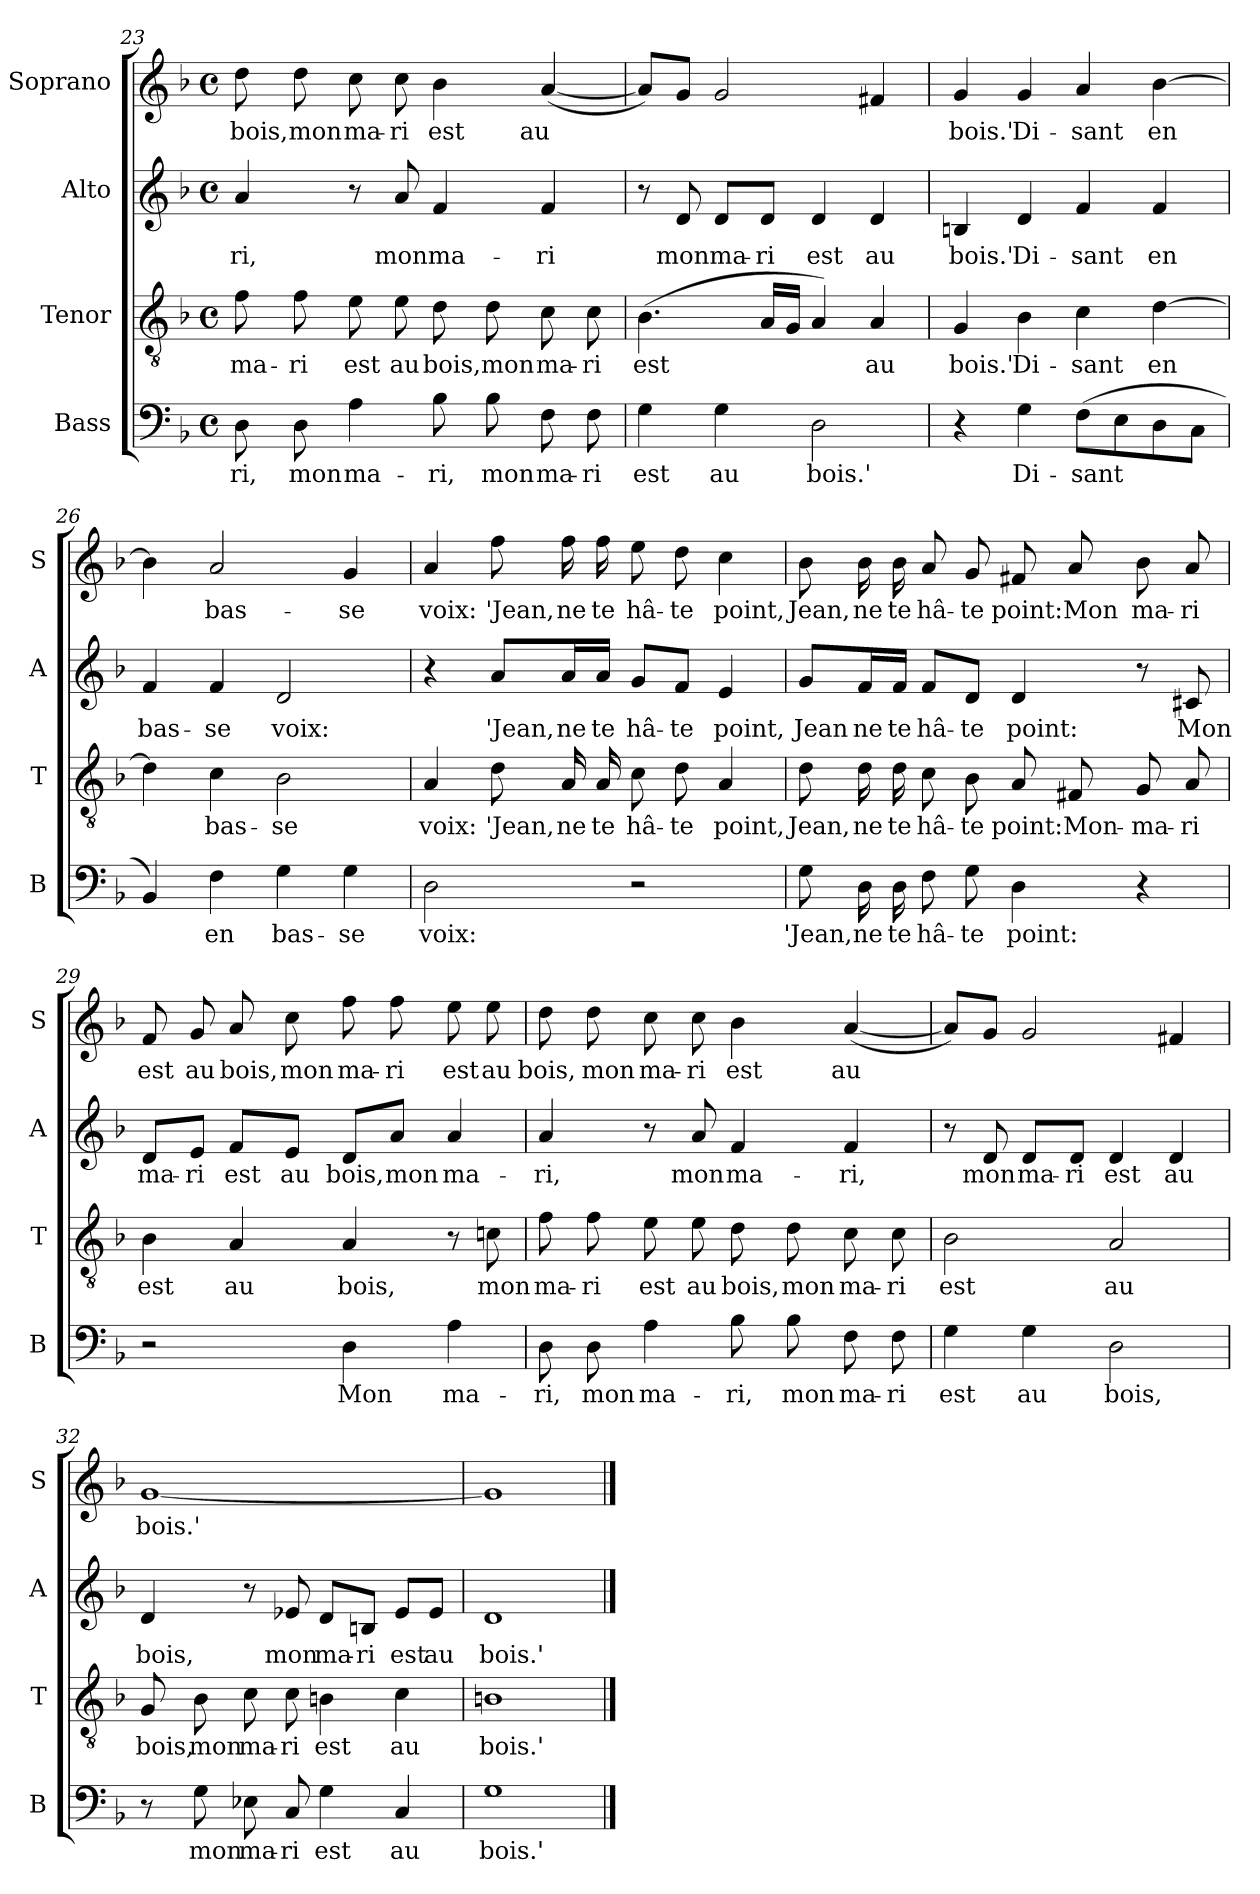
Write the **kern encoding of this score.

**kern	**text	**kern	**text	**kern	**text	**kern	**text
*part4	*part4	*part3	*part3	*part2	*part2	*part1	*part1
*staff4	*staff4	*staff3	*staff3	*staff2	*staff2	*staff1	*staff1
*I"Bass	*	*I"Tenor	*	*I"Alto	*	*I"Soprano	*
*I'B	*	*I'T	*	*I'A	*	*I'S	*
*clefF4	*	*clefGv2	*	*clefG2	*	*clefG2	*
*k[b-]	*	*k[b-]	*	*k[b-]	*	*k[b-]	*
*F:	*	*F:	*	*F:	*	*F:	*
*M4/4	*	*M4/4	*	*M4/4	*	*M4/4	*
*met(c)	*	*met(c)	*	*met(c)	*	*met(c)	*
=23	=23	=23	=23	=23	=23	=23	=23
8D\	-ri,	8f\	ma-	4a/	-ri,	8dd\	bois,
8D\	mon	8f\	-ri	.	.	8dd\	mon
4A\	ma-	8e\	est	8r	.	8cc\	ma-
.	.	8e\	au	8a/	mon	8cc\	-ri
8B-\	-ri,	8d\	bois,	4f/	ma-	4b-\	est
8B-\	mon	8d\	mon	.	.	.	.
8F\	ma-	8c\	ma-	4f/	-ri	([4a/	au
8F\	-ri	8c\	-ri	.	.	.	.
=24	=24	=24	=24	=24	=24	=24	=24
4G\	est	(4.B-\	est	8r	.	8a/L])	.
.	.	.	.	8d/	mon	8g/J	.
4G\	au	.	.	8d/L	ma-	2g/	.
.	.	16A/LL	.	8d/J	-ri	.	.
.	.	16G/JJ	.	.	.	.	.
2D\	bois.'	4A/)	.	4d/	est	.	.
.	.	4A/	au	4d/	au	4f#X/	.
!!LO:PB:g=z
=25	=25	=25	=25	=25	=25	=25	=25
4r	.	4G/	bois.'	4Bn/	bois.'	4g/	bois.'
4G\	Di-	4B-\	Di-	4d/	Di-	4g/	Di-
(8F\L	-sant	4c\	-sant	4f/	-sant	4a/	-sant
8E\	.	.	.	.	.	.	.
8D\	.	[4d\	en	4f/	en	[4b-\	en
8C\J	.	.	.	.	.	.	.
=26	=26	=26	=26	=26	=26	=26	=26
4BB-/)	.	4d\]	.	4f/	bas-	4b-\]	.
4F\	en	4c\	bas-	4f/	-se	2a/	bas-
4G\	bas-	2B-\	-se	2d/	voix:	.	.
4G\	-se	.	.	.	.	4g/	-se
=27	=27	=27	=27	=27	=27	=27	=27
2D\	voix:	4A/	voix:	4r	.	4a/	voix:
.	.	8d\	'Jean,	8a/L	'Jean,	8ff\	'Jean,
.	.	16A/	ne	16a/L	ne	16ff\	ne
.	.	16A/	te	16a/JJ	te	16ff\	te
2r	.	8c\	hâ-	8g/L	hâ-	8ee\	hâ-
.	.	8d\	-te	8f/J	-te	8dd\	-te
.	.	4A/	point,	4e/	point,	4cc\	point,
!!LO:LB:g=z
=28	=28	=28	=28	=28	=28	=28	=28
8G\	'Jean,	8d\	Jean,	8g/L	Jean	8b-\	Jean,
16D\	ne	16d\	ne	16f/L	ne	16b-\	ne
16D\	te	16d\	te	16f/JJ	te	16b-\	te
8F\	hâ-	8c\	hâ-	8f/L	hâ-	8a/	hâ-
8G\	-te	8B-\	-te	8d/J	-te	8g/	-te
4D\	point:	8A/	point:	4d/	point:	8f#X/	point:
.	.	8F#X/	Mon-	.	.	8a/	Mon
4r	.	8G/	-ma-	8r	.	8b-\	ma-
.	.	8A/	-ri	8c#X/	Mon	8a/	-ri
=29	=29	=29	=29	=29	=29	=29	=29
2r	.	4B-\	est	8d/L	ma-	8f/	est
.	.	.	.	8e/J	-ri	8g/	au
.	.	4A/	au	8f/L	est	8a/	bois,
.	.	.	.	8e/J	au	8cc\	mon
4D\	Mon	4A/	bois,	8d/L	bois,	8ff\	ma-
.	.	.	.	8a/J	mon	8ff\	-ri
4A\	ma-	8r	.	4a/	ma-	8ee\	est
.	.	8cn\	mon	.	.	8ee\	au
!!LO:LB:g=z
=30	=30	=30	=30	=30	=30	=30	=30
8D\	-ri,	8f\	ma-	4a/	-ri,	8dd\	bois,
8D\	mon	8f\	-ri	.	.	8dd\	mon
4A\	ma-	8e\	est	8r	.	8cc\	ma-
.	.	8e\	au	8a/	mon	8cc\	-ri
8B-\	-ri,	8d\	bois,	4f/	ma-	4b-\	est
8B-\	mon	8d\	mon	.	.	.	.
8F\	ma-	8c\	ma-	4f/	-ri,	([4a/	au
8F\	-ri	8c\	-ri	.	.	.	.
=31	=31	=31	=31	=31	=31	=31	=31
4G\	est	2B-\	est	8r	.	8a/L])	.
.	.	.	.	8d/	mon	8g/J	.
4G\	au	.	.	8d/L	ma-	2g/	.
.	.	.	.	8d/J	-ri	.	.
2D\	bois,	2A/	au	4d/	est	.	.
.	.	.	.	4d/	au	4f#X/	.
=32	=32	=32	=32	=32	=32	=32	=32
8r	.	8G/	bois,	4d/	bois,	[1g	bois.'
8G\	mon	8B-\	mon	.	.	.	.
8E-X\	ma-	8c\	ma-	8r	.	.	.
8C/	-ri	8c\	-ri	8e-X/	mon	.	.
4G\	est	4Bn\	est	8d/L	ma-	.	.
.	.	.	.	8Bn/J	-ri	.	.
4C/	au	4c\	au	8e-/L	est	.	.
.	.	.	.	8e-/J	au	.	.
=33	=33	=33	=33	=33	=33	=33	=33
1G	bois.'	1Bn	bois.'	1d	bois.'	1g]	.
==	==	==	==	==	==	==	==
*-	*-	*-	*-	*-	*-	*-	*-
